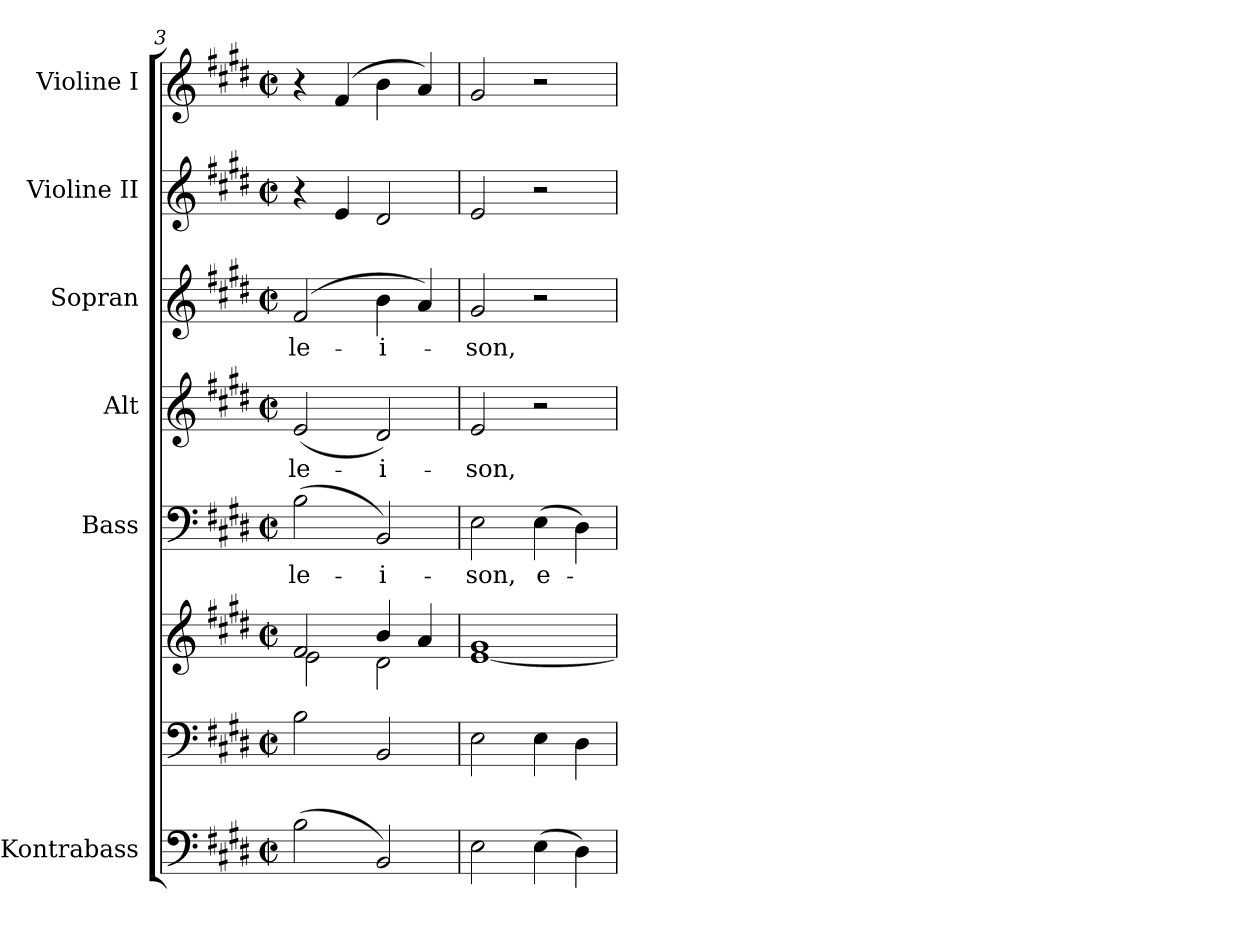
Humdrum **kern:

**kern	**kern	**kern	**kern	**text	**kern	**text	**kern	**text	**kern	**kern
*part7	*part6	*part6	*part5	*part5	*part4	*part4	*part3	*part3	*part2	*part1
*staff8	*staff7	*staff6	*staff5	*staff5	*staff4	*staff4	*staff3	*staff3	*staff2	*staff1
*I"Kontrabass	*	*	*I"Bass	*	*I"Alt	*	*I"Sopran	*	*I"Violine II	*I"Violine I
*I'Kb.	*	*	*I'B.	*	*I'A.	*	*I'S.	*	*I'Vl. II	*I'Vl. I
*clefF4	*clefF4	*clefG2	*clefF4	*	*clefG2	*	*clefG2	*	*clefG2	*clefG2
*ITrd7c12	*	*	*	*	*	*	*	*	*	*
*k[f#c#g#d#]	*k[f#c#g#d#]	*k[f#c#g#d#]	*k[f#c#g#d#]	*	*k[f#c#g#d#]	*	*k[f#c#g#d#]	*	*k[f#c#g#d#]	*k[f#c#g#d#]
*E:	*E:	*E:	*E:	*	*E:	*	*E:	*	*E:	*E:
*M2/2	*M2/2	*M2/2	*M2/2	*	*M2/2	*	*M2/2	*	*M2/2	*M2/2
*met(c|)	*met(c|)	*met(c|)	*met(c|)	*	*met(c|)	*	*met(c|)	*	*met(c|)	*met(c|)
=3	=3	=3	=3	=3	=3	=3	=3	=3	=3	=3
*	*	*^	*	*	*	*	*	*	*	*
!	!	!	!	!	!LO:LY:b	!	!LO:LY:b	!	!LO:LY:b	!	!
(>2BB\	2B\	2f#/	2e\	(>2B\	-le-	(<2e/	-le-	(2f#/	-le-	4r	4r
.	.	.	.	.	.	.	.	.	.	4e/	(4f#/
!	!	!	!	!	!LO:LY:b	!	!LO:LY:b	!	!LO:LY:b	!	!
2BBB/)	2BB/	4b/	2d#\	2BB/)	-i-	2d#/)	-i-	4b\	-i-	2d#/	4b\
.	.	4a/	.	.	.	.	.	4a/)	.	.	4a/)
=4	=4	=4	=4	=4	=4	=4	=4	=4	=4	=4	=4
!	!	!	!	!	!LO:LY:b	!	!LO:LY:b	!	!LO:LY:b	!	!
2EE\	2E\	1g#	[<1e	2E\	-son,	2e/	-son,	2g#/	-son,	2e/	2g#/
!	!	!	!	!	!LO:LY:b	!	!	!	!	!	!
(>4EE\	4E\	.	.	(>4E\	e-	2r	.	2r	.	2r	2r
4DD#\)	4D#\	.	.	4D#\)	.	.	.	.	.	.	.
*	*	*v	*v	*	*	*	*	*	*	*	*
=	=	=	=	=	=	=	=	=	=	=
*-	*-	*-	*-	*-	*-	*-	*-	*-	*-	*-
